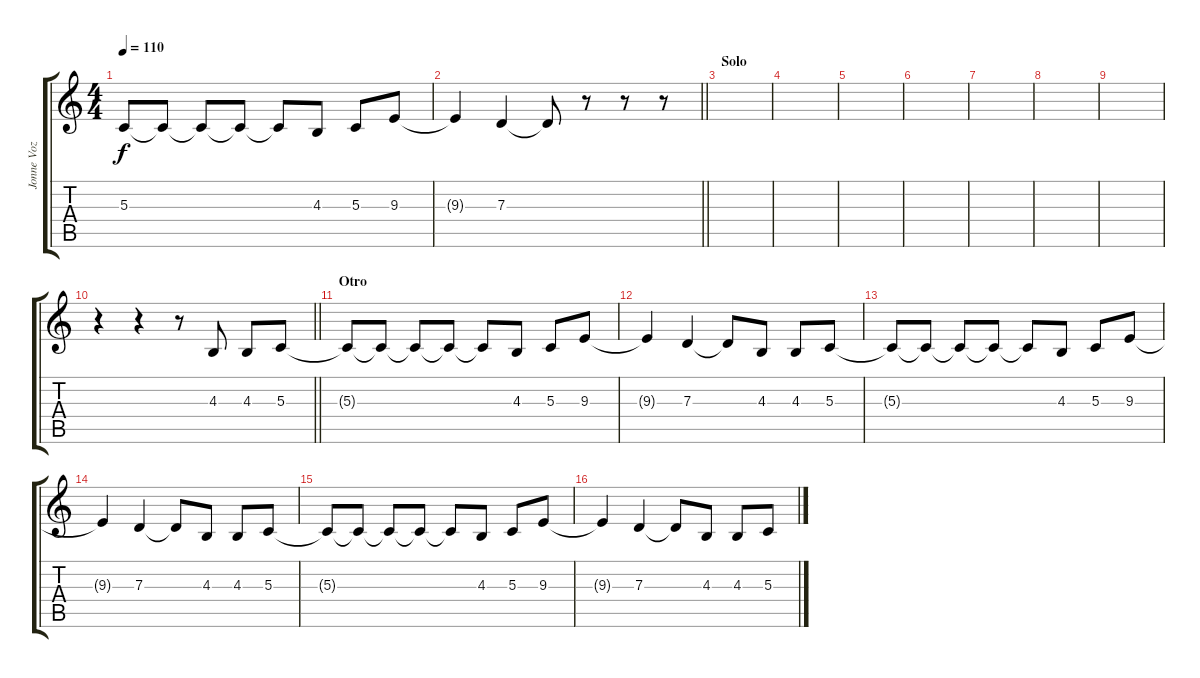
\track ("Jonne Voz" "Jonne Voz") {instrument lead6voice}
\staff {score tabs}
\tuning (E4 B3 G3 D3 A2 E2) {hide}
\ts (4 4)
\tempo 110
\clef g2
\ks c
5.3{t}.8{dy f} 5.3{t}.8 5.3{t}.8 5.3{t}.8 5.3{t}.8 4.3.8 5.3.8 9.3.8 |
\barLineRight lightlight
9.3{t}.4 7.3.4 7.3{t}.8 r.8 r.8 r.8 |
\section ("" "Solo")
|
|
|
|
|
|
|
\barLineRight lightlight
r.4 r.4 r.8 4.3.8 4.3.8 5.3.8 |
\section ("" "Otro")
5.3{t}.8 5.3{t}.8 5.3{t}.8 5.3{t}.8 5.3{t}.8 4.3.8 5.3.8 9.3.8 |
9.3{t}.4 7.3.4 7.3{t}.8 4.3.8 4.3.8 5.3.8 |
5.3{t}.8 5.3{t}.8 5.3{t}.8 5.3{t}.8 5.3{t}.8 4.3.8 5.3.8 9.3.8 |
9.3{t}.4 7.3.4 7.3{t}.8 4.3.8 4.3.8 5.3.8 |
5.3{t}.8 5.3{t}.8 5.3{t}.8 5.3{t}.8 5.3{t}.8 4.3.8 5.3.8 9.3.8 |
9.3{t}.4 7.3.4 7.3{t}.8 4.3.8 4.3.8 5.3.8
